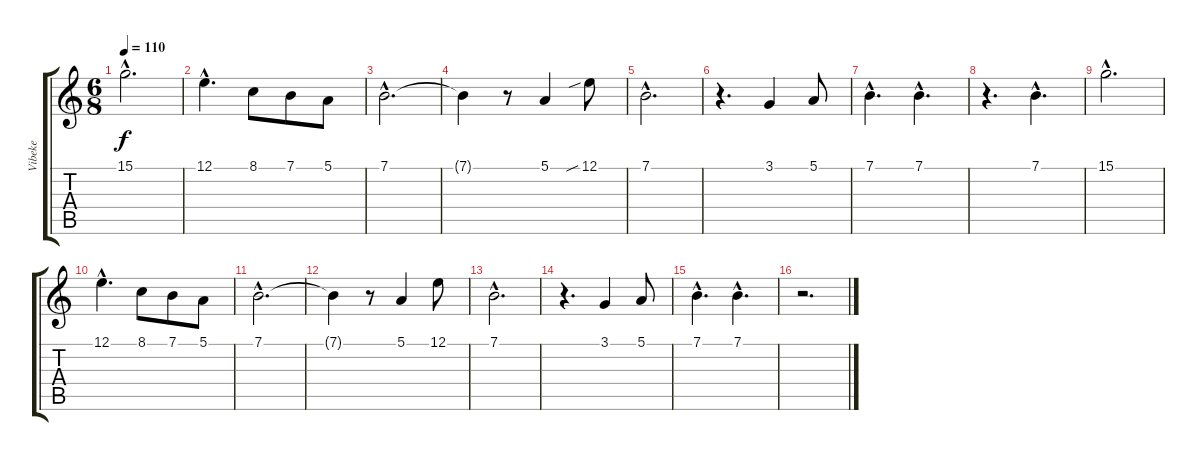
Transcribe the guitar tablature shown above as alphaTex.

\track ("Vibeke" "Vibeke") {instrument choiraahs}
\staff {score tabs}
\tuning (E4 B3 G3 D3 A2 E2) {hide}
\ts (6 8)
\tempo 110
\clef g2
\ks c
15.1{hac}.2{d dy f} |
12.1{hac}.4{d} 8.1.8 7.1.8 5.1.8 |
7.1{hac}.2{d} |
7.1{t}.4 r.8 5.1.4 12.1{sib}.8 |
7.1{hac}.2{d} |
r.4{d} 3.1.4 5.1.8 |
7.1{hac}.4{d} 7.1{hac}.4{d} |
r.4{d} 7.1{hac}.4{d} |
15.1{hac}.2{d} |
12.1{hac}.4{d} 8.1.8 7.1.8 5.1.8 |
7.1{hac}.2{d} |
7.1{t}.4 r.8 5.1.4 12.1.8 |
7.1{hac}.2{d} |
r.4{d} 3.1.4 5.1.8 |
7.1{hac}.4{d} 7.1{hac}.4{d} |
r.2{d}
